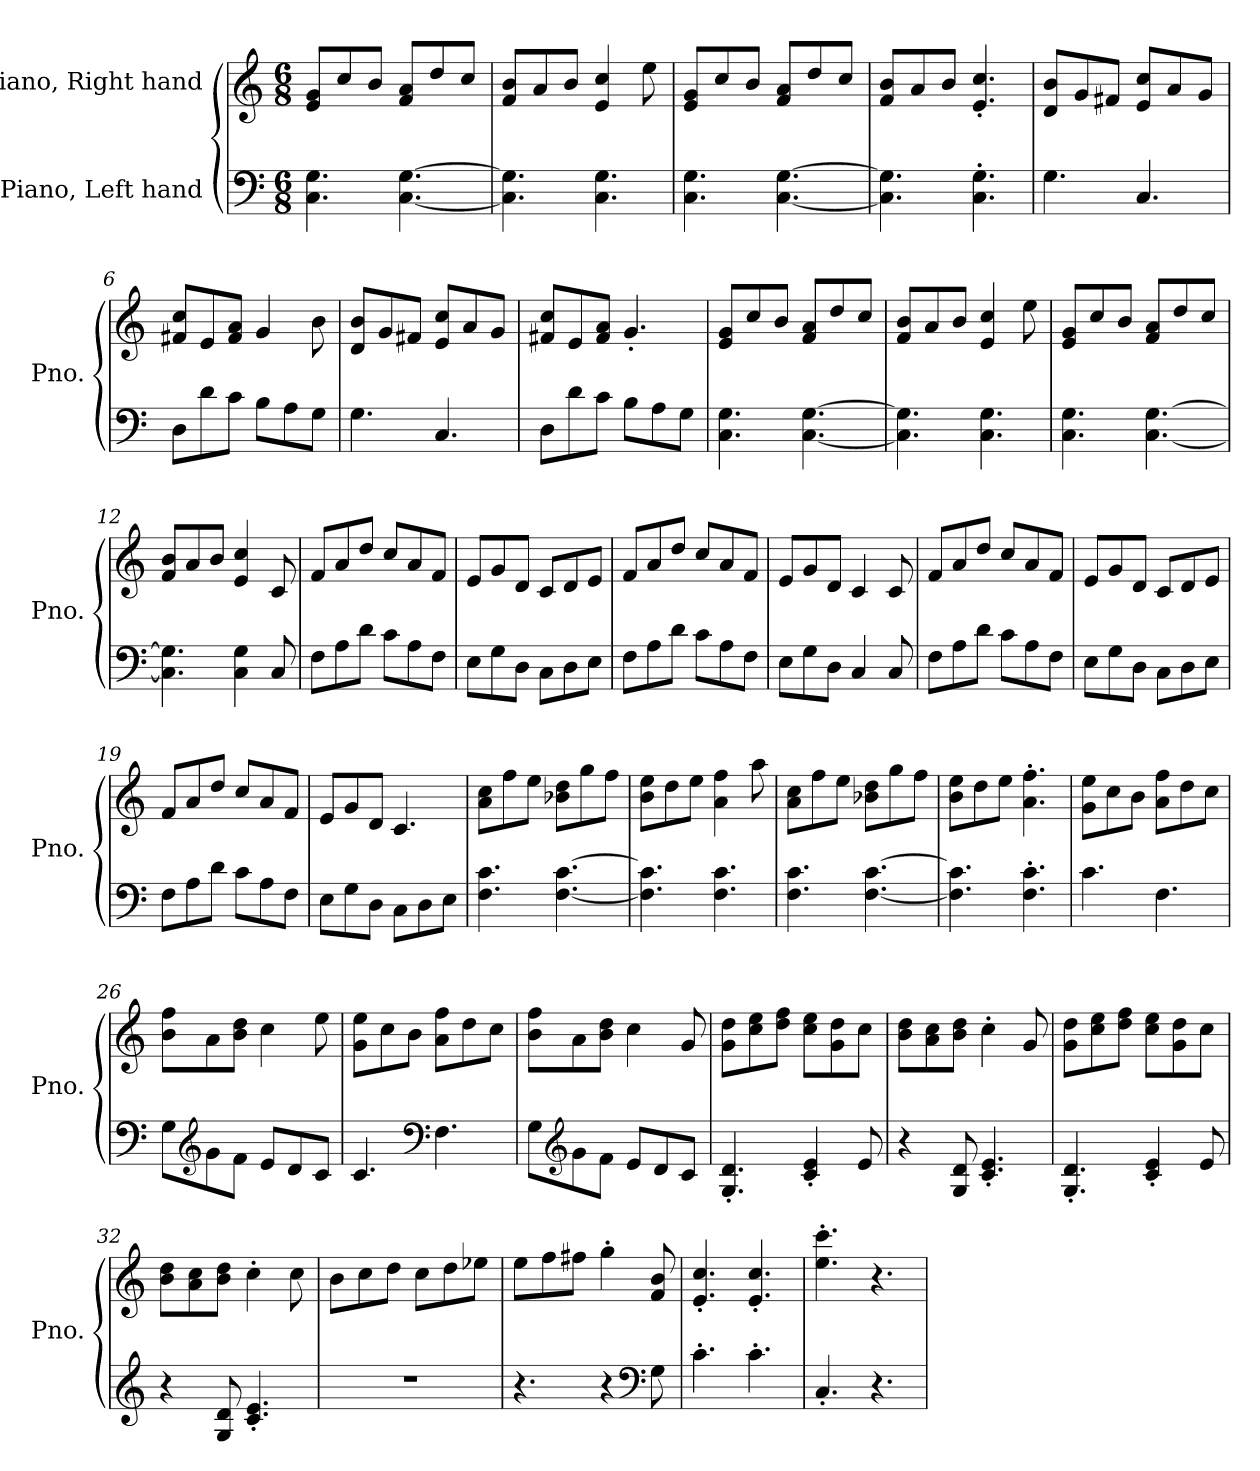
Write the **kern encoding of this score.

**kern	**kern
*part2	*part1
*staff2	*staff1
*I"Piano, Left hand	*I"Piano, Right hand
*I'Pno.	*I'Pno.
*clefF4	*clefG2
*k[]	*k[]
*M6/8	*M6/8
*MM120	*MM120
=1	=1
4.C\ 4.G\	8e/ 8g/L
.	8cc/
.	8b/J
[4.C\ [4.G\	8f/ 8a/L
.	8dd/
.	8cc/J
=2	=2
4.C\] 4.G\]	8f/ 8b/L
.	8a/
.	8b/J
4.C\ 4.G\	4e/ 4cc/
.	8ee\
=3	=3
4.C\ 4.G\	8e/ 8g/L
.	8cc/
.	8b/J
[4.C\ [4.G\	8f/ 8a/L
.	8dd/
.	8cc/J
=4	=4
4.C\] 4.G\]	8f/ 8b/L
.	8a/
.	8b/J
4.C\' 4.G\'	4.e/' 4.cc/'
=5	=5
4.G\	8d/ 8b/L
.	8g/
.	8f#X/J
4.C/	8e/ 8cc/L
.	8a/
.	8g/J
!!LO:LB:g=z
=6	=6
8D\L	8f#X/ 8cc/L
8d\	8e/
8c\J	8f#/ 8a/J
8B\L	4g/
8A\	.
8G\J	8b\
=7	=7
4.G\	8d/ 8b/L
.	8g/
.	8f#X/J
4.C/	8e/ 8cc/L
.	8a/
.	8g/J
=8	=8
8D\L	8f#X/ 8cc/L
8d\	8e/
8c\J	8f#/ 8a/J
8B\L	4.g'/
8A\	.
8G\J	.
=9	=9
4.C\ 4.G\	8e/ 8g/L
.	8cc/
.	8b/J
[4.C\ [4.G\	8f/ 8a/L
.	8dd/
.	8cc/J
=10	=10
4.C\] 4.G\]	8f/ 8b/L
.	8a/
.	8b/J
4.C\ 4.G\	4e/ 4cc/
.	8ee\
=11	=11
4.C\ 4.G\	8e/ 8g/L
.	8cc/
.	8b/J
[4.C\ [4.G\	8f/ 8a/L
.	8dd/
.	8cc/J
!!LO:LB:g=z
=12	=12
4.C\] 4.G\]	8f/ 8b/L
.	8a/
.	8b/J
4C\ 4G\	4e/ 4cc/
8C/	8c/
=13	=13
8F\L	8f/L
8A\	8a/
8d\J	8dd/J
8c\L	8cc/L
8A\	8a/
8F\J	8f/J
=14	=14
8E\L	8e/L
8G\	8g/
8D\J	8d/J
8C\L	8c/L
8D\	8d/
8E\J	8e/J
=15	=15
8F\L	8f/L
8A\	8a/
8d\J	8dd/J
8c\L	8cc/L
8A\	8a/
8F\J	8f/J
=16	=16
8E\L	8e/L
8G\	8g/
8D\J	8d/J
4C/	4c/
8C/	8c/
=17	=17
8F\L	8f/L
8A\	8a/
8d\J	8dd/J
8c\L	8cc/L
8A\	8a/
8F\J	8f/J
!!LO:LB:g=z
=18	=18
8E\L	8e/L
8G\	8g/
8D\J	8d/J
8C\L	8c/L
8D\	8d/
8E\J	8e/J
=19	=19
8F\L	8f/L
8A\	8a/
8d\J	8dd/J
8c\L	8cc/L
8A\	8a/
8F\J	8f/J
=20	=20
8E\L	8e/L
8G\	8g/
8D\J	8d/J
8C\L	4.c/
8D\	.
8E\J	.
=21	=21
4.F\ 4.c\	8a\ 8cc\L
.	8ff\
.	8ee\J
[4.F\ [4.c\	8b-X\ 8dd\L
.	8gg\
.	8ff\J
=22	=22
4.F\] 4.c\]	8b\ 8ee\L
.	8dd\
.	8ee\J
4.F\ 4.c\	4a\ 4ff\
.	8aa\
=23	=23
4.F\ 4.c\	8a\ 8cc\L
.	8ff\
.	8ee\J
[4.F\ [4.c\	8b-X\ 8dd\L
.	8gg\
.	8ff\J
!!LO:LB:g=z
=24	=24
4.F\] 4.c\]	8b\ 8ee\L
.	8dd\
.	8ee\J
4.F\' 4.c\'	4.a\' 4.ff\'
=25	=25
4.c\	8g\ 8ee\L
.	8cc\
.	8b\J
4.F\	8a\ 8ff\L
.	8dd\
.	8cc\J
=26	=26
8G\L	8b\ 8ff\L
*clefG2	*
8g\	8a\
8f\J	8b\ 8dd\J
8e/L	4cc\
8d/	.
8c/J	8ee\
=27	=27
4.c/	8g\ 8ee\L
.	8cc\
.	8b\J
*clefF4	*
4.F\	8a\ 8ff\L
.	8dd\
.	8cc\J
=28	=28
8G\L	8b\ 8ff\L
*clefG2	*
8g\	8a\
8f\J	8b\ 8dd\J
8e/L	4cc\
8d/	.
8c/J	8g/
=29	=29
4.G/' 4.d/'	8g\ 8dd\L
.	8cc\ 8ee\
.	8dd\ 8ff\J
4c/' 4e/'	8cc\ 8ee\L
.	8g\ 8dd\
8e/	8cc\J
!!LO:LB:g=z
=30	=30
4r	8b\ 8dd\L
.	8a\ 8cc\
8G/ 8d/	8b\ 8dd\J
4.c/' 4.e/'	4cc'\
.	8g/
=31	=31
4.G/' 4.d/'	8g\ 8dd\L
.	8cc\ 8ee\
.	8dd\ 8ff\J
4c/' 4e/'	8cc\ 8ee\L
.	8g\ 8dd\
8e/	8cc\J
=32	=32
4r	8b\ 8dd\L
.	8a\ 8cc\
8G/ 8d/	8b\ 8dd\J
4.c/' 4.e/'	4cc'\
.	8cc\
=33	=33
2.r	8b\L
.	8cc\
.	8dd\J
.	8cc\L
.	8dd\
.	8ee-X\J
=34	=34
4.r	8ee\L
.	8ff\
.	8ff#X\J
4r	4gg'\
*clefF4	*
8G\	8f/ 8b/
=35	=35
4.c'\	4.e/' 4.cc/'
4.c'\	4.e/' 4.cc/'
!!LO:PB:g=z
=36	=36
4.C'/	4.ee\' 4.ccc\'
4.r	4.r
=	=
*-	*-
